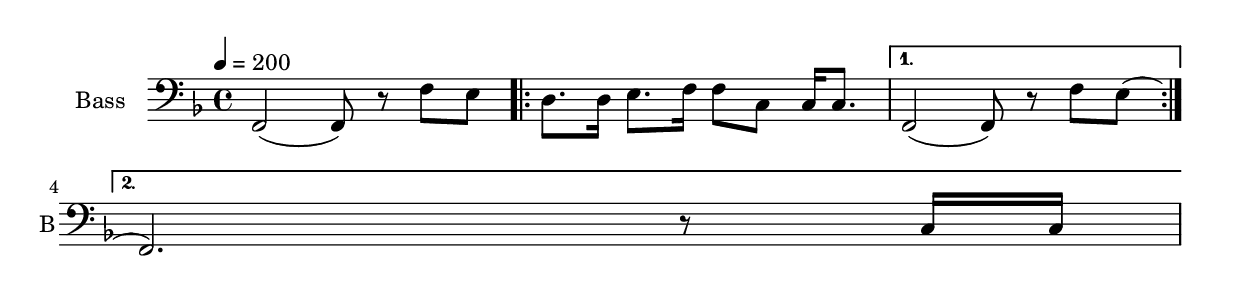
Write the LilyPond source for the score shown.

% DOCUMENTME!

\version "1.7.18"




voiceE =  \notes {
\clef bass
 \property Staff.instrument = "Bass"
 \property Staff.instr = "B"
% \property Staff.VoltaBracket = \turnOff

 \time 4/4  f,2 (    f,8-)    r8   f8    e8    
\repeat  volta 2
{
 d8.    d16    e8.    f16    f8    c8    c16    c8. 
}
\alternative
{
    {   f,2 (    f,8-)    r8   f8    e8 ( \break   }
    {    f,2.-)    r8   c16    c16      |
    }
}
}
voicedefault =  \notes {
 
 \time 4/4 \key f \major  
 \tempo 4 = 200
}
\score{
        \notes <


        \context Staff="4"
        {
            \voicedefault
            \voiceE 
        }

    >
        \paper {
            \translator {
                 \StaffContext
		 TimeSignature \override   #'style = #'C
            }
        }
}

%% new-chords-done %%
